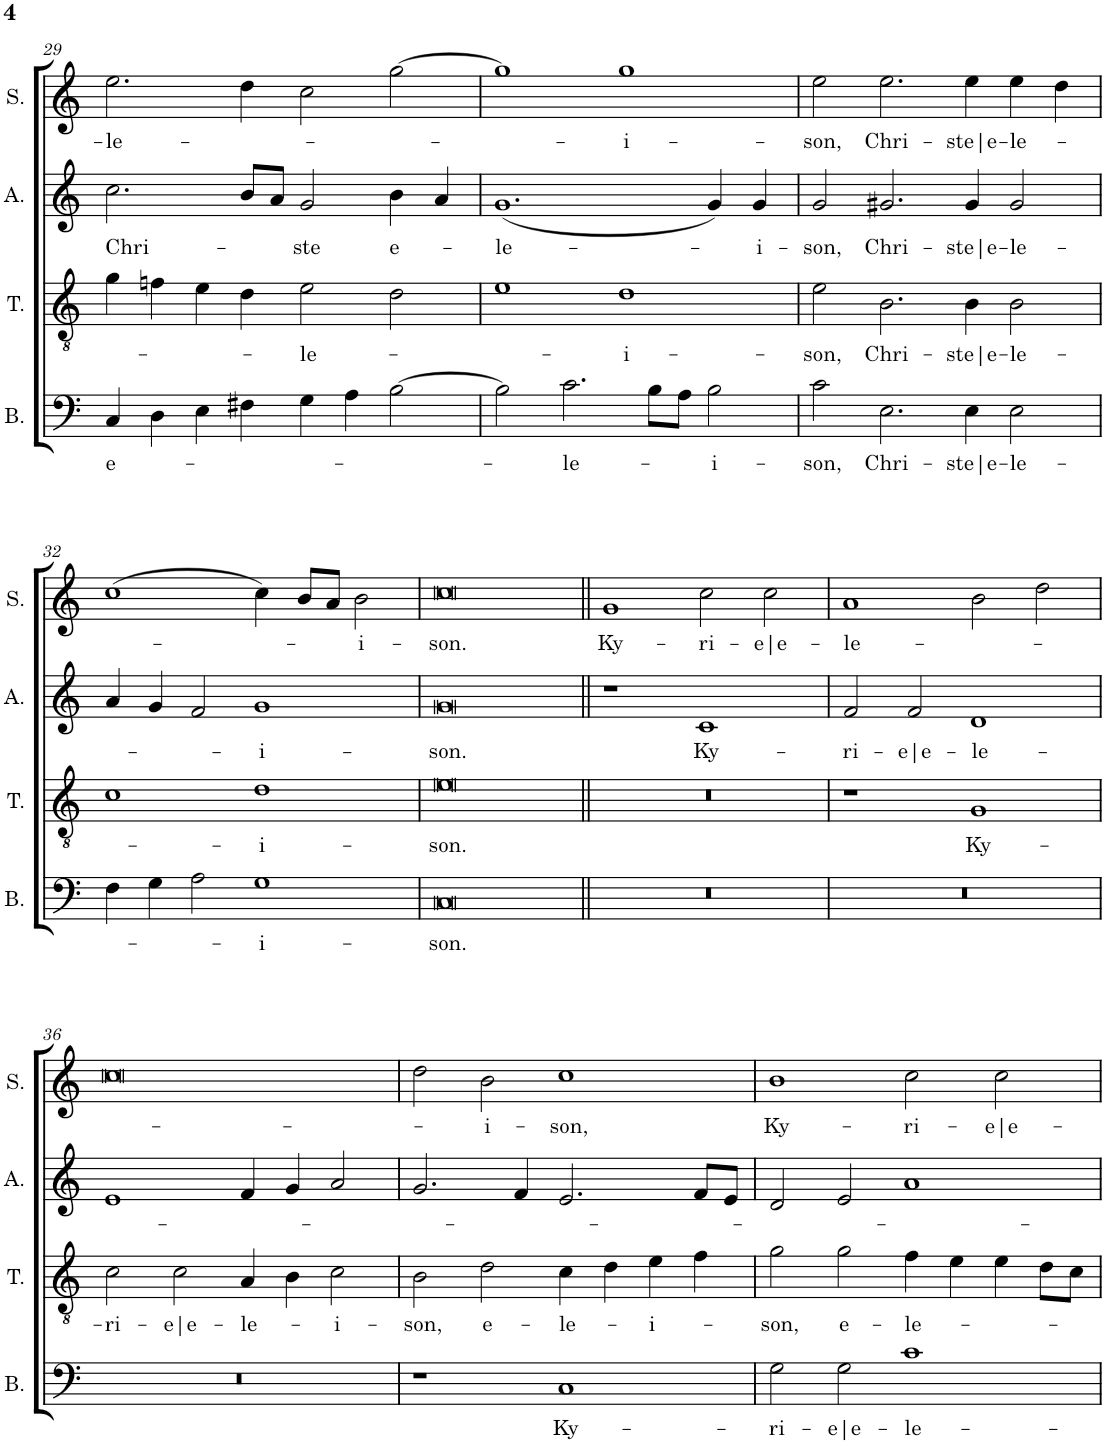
**kern	**text	**kern	**text	**kern	**text	**kern	**text
*part4	*part4	*part3	*part3	*part2	*part2	*part1	*part1
*staff4	*staff4	*staff3	*staff3	*staff2	*staff2	*staff1	*staff1
*I"Bass	*	*I"Tenor	*	*I"Alto	*	*I"Soprano	*
*I'B.	*	*I'T.	*	*I'A.	*	*I'S.	*
!!LO:PB:g=z
*clefF4	*	*clefGv2	*	*clefG2	*	*clefG2	*
*k[]	*	*k[]	*	*k[]	*	*k[]	*
*M4/2	*	*M4/2	*	*M4/2	*	*M4/2	*
=29	=29	=29	=29	=29	=29	=29	=29
!	!LO:LY:b	!	!	!	!LO:LY:b	!	!LO:LY:b
4C/	e-	4g\	.	2.cc\	Chri-	2.ee\	-le-
4D\	.	4fn\	.	.	.	.	.
4E\	.	4e\	.	.	.	.	.
4F#X\	.	4d\	.	8b/L	.	4dd\	.
.	.	.	.	8a/J	.	.	.
!	!	!	!LO:LY:b	!	!LO:LY:b	!	!
4G\	.	2e\	-le-	2g/	-ste	2cc\	.
4A\	.	.	.	.	.	.	.
!	!	!	!	!	!LO:LY:b	!	!
[2B\	.	2d\	.	4b\	e-	[2gg\	.
.	.	.	.	4a/	.	.	.
=30	=30	=30	=30	=30	=30	=30	=30
!	!	!	!	!	!LO:LY:b	!	!
2B\]	.	1e	.	(1.g	-le-	1gg]	.
!	!LO:LY:b	!	!	!	!	!	!
2.c\	-le-	.	.	.	.	.	.
!	!	!	!LO:LY:b	!	!	!	!LO:LY:b
.	.	1d	-i-	.	.	1gg	-i-
8B\L	.	.	.	.	.	.	.
8A\J	.	.	.	.	.	.	.
!	!LO:LY:b	!	!	!	!	!	!
2B\	-i-	.	.	4g/)	.	.	.
!	!	!	!	!	!LO:LY:b	!	!
.	.	.	.	4g/	-i-	.	.
=31	=31	=31	=31	=31	=31	=31	=31
!	!LO:LY:b	!	!LO:LY:b	!	!LO:LY:b	!	!LO:LY:b
2c\	-son,	2e\	-son,	2g/	-son,	2ee\	-son,
!	!LO:LY:b	!	!LO:LY:b	!	!LO:LY:b	!	!LO:LY:b
2.E\	Chri-	2.B\	Chri-	2.g#X/	Chri-	2.ee\	Chri-
!	!LO:LY:b	!	!LO:LY:b	!	!LO:LY:b	!	!LO:LY:b
4E\	-ste|e-	4B\	-ste|e-	4g#/	-ste|e-	4ee\	-ste|e-
!	!LO:LY:b	!	!LO:LY:b	!	!LO:LY:b	!	!LO:LY:b
2E\	-le-	2B\	-le-	2g#/	-le-	4ee\	-le-
.	.	.	.	.	.	4dd\	.
!!LO:LB:g=z
=32	=32	=32	=32	=32	=32	=32	=32
4F\	.	1c	.	4a/	.	(1cc	.
4G\	.	.	.	4g/	.	.	.
2A\	.	.	.	2f/	.	.	.
!	!LO:LY:b	!	!LO:LY:b	!	!LO:LY:b	!	!
1G	-i-	1d	-i-	1g	-i-	4cc\)	.
.	.	.	.	.	.	8b/L	.
.	.	.	.	.	.	8a/J	.
!	!	!	!	!	!	!	!LO:LY:b
.	.	.	.	.	.	2b\	-i-
=33	=33	=33	=33	=33	=33	=33	=33
!	!LO:LY:b	!	!LO:LY:b	!	!LO:LY:b	!	!LO:LY:b
0C	-son.	0e	-son.	0g	-son.	0cc	-son.
=34||	=34||	=34||	=34||	=34||	=34||	=34||	=34||
!	!	!	!	!	!	!	!LO:LY:b
0r	.	0r	.	1r	.	1g	Ky-
!	!	!	!	!	!LO:LY:b	!	!LO:LY:b
.	.	.	.	1c	Ky-	2cc\	-ri-
!	!	!	!	!	!	!	!LO:LY:b
.	.	.	.	.	.	2cc\	-e|e-
=35	=35	=35	=35	=35	=35	=35	=35
!	!	!	!	!	!LO:LY:b	!	!LO:LY:b
0r	.	1r	.	2f/	-ri-	1a	-le-
!	!	!	!	!	!LO:LY:b	!	!
.	.	.	.	2f/	-e|e-	.	.
!	!	!	!LO:LY:b	!	!LO:LY:b	!	!
.	.	1G	Ky-	1d	-le-	2b\	.
.	.	.	.	.	.	2dd\	.
!!LO:LB:g=z
=36	=36	=36	=36	=36	=36	=36	=36
!	!	!	!LO:LY:b	!	!	!	!
0r	.	2c\	-ri-	1e	.	0cc	.
!	!	!	!LO:LY:b	!	!	!	!
.	.	2c\	-e|e-	.	.	.	.
!	!	!	!LO:LY:b	!	!	!	!
.	.	4A/	-le-	4f/	.	.	.
.	.	4B\	.	4g/	.	.	.
!	!	!	!LO:LY:b	!	!	!	!
.	.	2c\	-i-	2a/	.	.	.
=37	=37	=37	=37	=37	=37	=37	=37
!	!	!	!LO:LY:b	!	!	!	!
1r	.	2B\	-son,	2.g/	.	2dd\	.
!	!	!	!LO:LY:b	!	!	!	!LO:LY:b
.	.	2d\	e-	.	.	2b\	-i-
.	.	.	.	4f/	.	.	.
!	!LO:LY:b	!	!LO:LY:b	!	!	!	!LO:LY:b
1C	Ky-	4c\	-le-	2.e/	.	1cc	-son,
.	.	4d\	.	.	.	.	.
!	!	!	!LO:LY:b	!	!	!	!
.	.	4e\	-i-	.	.	.	.
.	.	4f\	.	8f/L	.	.	.
.	.	.	.	8e/J	.	.	.
=38	=38	=38	=38	=38	=38	=38	=38
!	!LO:LY:b	!	!LO:LY:b	!	!	!	!LO:LY:b
2G\	-ri-	2g\	-son,	2d/	.	1b	Ky-
!	!LO:LY:b	!	!LO:LY:b	!	!	!	!
2G\	-e|e-	2g\	e-	2e/	.	.	.
!	!LO:LY:b	!	!LO:LY:b	!	!	!	!LO:LY:b
1c	-le-	4f\	-le-	1a	.	2cc\	-ri-
.	.	4e\	.	.	.	.	.
!	!	!	!	!	!	!	!LO:LY:b
.	.	4e\	.	.	.	2cc\	-e|e-
.	.	8d\L	.	.	.	.	.
.	.	8c\J	.	.	.	.	.
=	=	=	=	=	=	=	=
*-	*-	*-	*-	*-	*-	*-	*-
